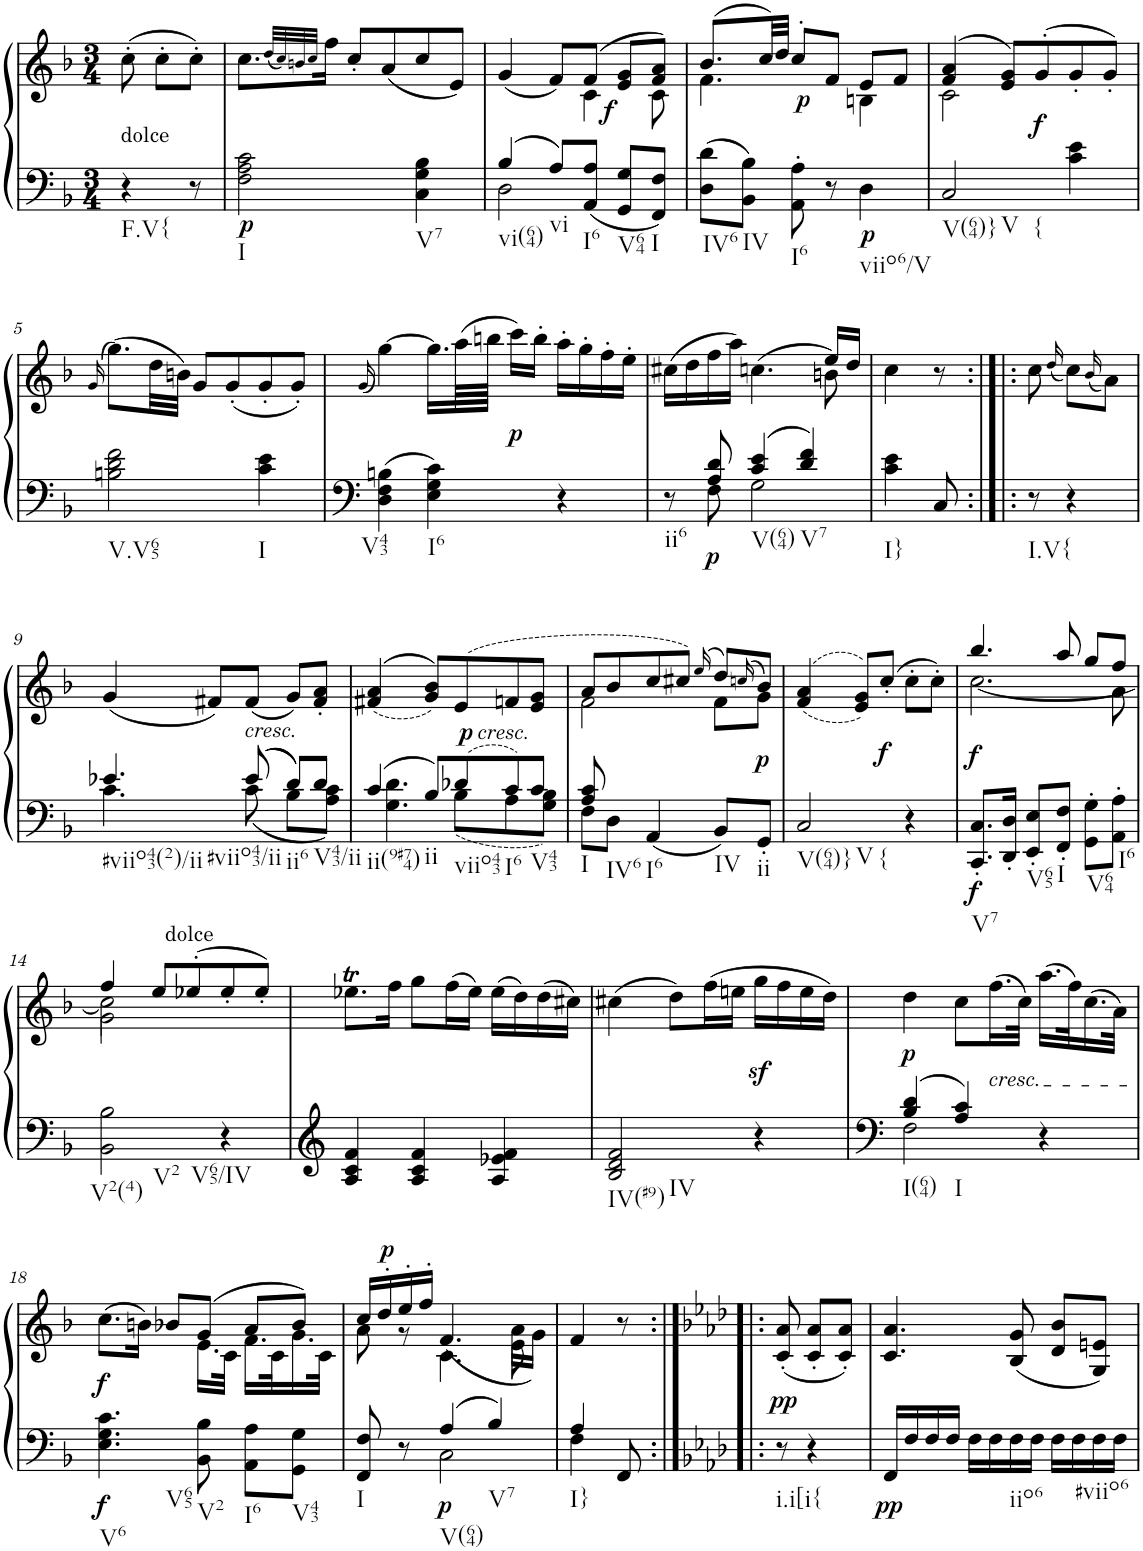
**kern	**kern	**dynam
*part1	*part1	*part1
*staff2	*staff1	*staff1/2
*I"Piano, Piano right	*	*
*I'Pno.	*	*
*clefF4	*clefG2	*
*k[b-]	*k[b-]	*
*M3/4	*M3/4	*
=	=	=
!LO:TX:a:t=dolce	!	!
!LO:TX:b:t=F.V{	!	!
4r	(8cc'\	.
.	8cc'\L	.
8r	8cc'\J)	.
=1	=1	=1
!LO:TX:b:t=I	!	!
!	!	!LO:DY:b=2
2F\ 2A\ 2c\	8.cc\L	p
.	(32qdd/LLL	.
.	32qcc/)	.
.	32qbn/	.
.	32qcc/JJJ	.
.	16ff\Jk	.
.	8cc'/L	.
.	(8a/	.
!LO:TX:b:t=V7	!	!
4C\ 4G\ 4B-\	8cc/	.
.	8e/J)	.
=2	=2	=2
*^	*^	*
!LO:TX:b:t=vi(64)	!	!	!	!
4B-/	2D\	(4g/	4.ryy	.
!LO:TX:b:t=vi	!	!	!	!
8A/L	.	8f/L)	.	.
!LO:TX:b:t=I6	!	!	!	!
8AA/ 8A/J	.	(8f/J	4c\	.
!LO:TX:b:t=V64	!	!	!	!
!	!	!	!	!LO:DY:b
8GG/ 8G/L	4ryy	8e/ 8g/L	.	f
!LO:TX:b:t=I	!	!	!	!
8FF/ 8F/J	.	8f/ 8a/J)	8c\	.
*v	*v	*	*	*
=3	=3	=3	=3
!LO:TX:b:t=IV6	!	!	!
8D\ 8d\L	(8.b-/L	4.f\	.
!LO:TX:b:t=IV	!	!	!
8BB-\ 8B-\J	.	.	.
.	32cc/LL)	.	.
.	32dd/JJJ	.	.
!LO:TX:b:t=I6	!	!	!
!	!	!	!LO:DY:b
8AA\' 8A\'	8cc'/L	.	p
8r	8f/J	8ryy	.
!LO:TX:b:t=viio6/V	!	!	!
!	!	!	!LO:DY:b=2
4D\	8e/L	4Bn\	p
.	8f/J	.	.
=4	=4	=4	=4
!LO:TX:b:t=V(64)}	!	!	!
!LO:TX:b:t=V	!	!	!
!LO:TX:b:t={	!	!	!
2C/	(4f/ 4a/	2c\	.
.	8e/ 8g/L)	.	.
!	!	!	!LO:DY:b
.	(8g'/	.	f
4c\ 4e\	8g'/	4ryy	.
.	8g'/J)	.	.
*	*v	*v	*
!!LO:LB:g=z
=5	=5	=5
.	(>16qg/	.
!LO:TX:b:t=V.V65	!	!
2Bn\ 2d\ 2f\	(8.gg\L)	.
.	32dd\LL	.
.	32bn\JJJ)	.
.	8g/L	.
.	(8g'/	.
!LO:TX:b:t=I	!	!
4c\ 4e\	8g'/	.
.	8g'/J)	.
=6	=6	=6
.	(16qg/	.
!LO:TX:b:t=V43	!	!
4D\ 4F\ 4Bn\	[4gg\)	.
!LO:TX:b:t=I6	!	!
4E\ 4G\ 4c\	16.gg\LL]	.
.	(64aa\LL	.
.	64bbn\JJJJ	.
!	!	!LO:DY:b
.	16ccc\LL)	p
.	16bb'\JJ	.
4r	16aa'\LL	.
.	16gg'\	.
.	16ff'\	.
.	16ee'\JJ	.
=7	=7	=7
*^	*^	*
!LO:TX:b:t=ii6	!	!	!	!
8r	8ryy	(16cc#X\LL	8ryy	.
.	.	16dd\	.	.
*	*	*v	*v	*
!	!	!	!LO:DY:b=2
8A/ 8d/	8F\	16ff\	p
.	.	16aa\JJ)	.
!LO:TX:b:t=V(64)	!	!	!
4c/ 4e/	2G\	(4.ccn\	.
!LO:TX:b:t=V7	!	!	!
4d/ 4f/	.	.	.
*	*	*^	*
.	.	16ee/LL)	8bn\	.
.	.	16dd/JJ	.	.
*v	*v	*	*	*
*	*v	*v	*
=8	=8	=8
!LO:TX:b:t=I}	!	!
4c\ 4e\	4cc\	.
8C/	8r	.
=8X1:|!|:	=8X1:|!|:	=8X1:|!|:
!LO:TX:b:t=I.V{	!	!
8r	8cc\	.
.	(16qdd/	.
4r	8cc\L)	.
.	(16qb-/	.
.	8a\J)	.
!!LO:LB:g=z
=9	=9	=9
*^	*	*
!LO:TX:b:t=#viio43(2)/ii	!	!	!
!LO:TX:b:t=#viio43/ii	!	!	!
4.e-X/	4.c\	(4g/	.
.	.	8f#X/L)	.
!	!	!LO:TX:b:i:t=cresc.	!
8e-/	8c\	(8f#/J	.
!LO:TX:b:t=ii6	!	!	!
8d/L	8B-\L	8g/L)	.
!LO:TX:b:t=V43/ii	!	!	!
8d/J	8A\ 8c\J	8f#/' 8a/'J	.
=10	=10	=10	=10
!LO:TX:b:t=ii(9#74)	!	!	!
4c/	4.G\ 4.d\	((>4f#X/ 4a/	.
!LO:TX:b:t=ii	!	!	!
8B-/L	.	8g/ 8b-/L))	.
!	!	!LO:TX:b:i:t=cresc.	!
!LO:TX:b:t=viio43	!	!	!
!	!	!	!LO:DY:b
8d-X/	8B-\L	(>8e/	p
!LO:TX:b:t=I6	!	!	!
8c/	8A\	8fn/	.
!LO:TX:b:t=V43	!	!	!
8c/J	8G\ 8B-\J	8e/ 8g/J	.
=11	=11	=11	=11
*	*	*^	*
!LO:TX:b:t=I	!	!	!	!
8A/ 8c/	8F\L	8a/L	2f\	.
!LO:TX:b:t=IV6	!	!	!	!
8ryy	8D\J	8b-/	.	.
!LO:TX:b:t=I6	!	!	!	!
4AA/	2ryy	8cc/	.	.
.	.	8cc#X/J)	.	.
.	.	(16qee/	.	.
!LO:TX:b:t=IV	!	!	!	!
8BB-/L	.	8dd/L)	8f\L	.
.	.	(16qccn/	.	.
!LO:TX:b:t=ii	!	!	!	!
!	!	!	!	!LO:DY:b
8GG'</J	.	8b-/J)	8g\J	p
*v	*v	*	*	*
=12	=12	=12	=12
!LO:TX:b:t=V(64)}	!	!	!
!LO:TX:b:t=V	!	!	!
!LO:TX:b:t={	!	!	!
*	*v	*v	*
2C/	(>(4f/ 4a/	.
.	8e/ 8g/L))	.
!	!	!LO:DY:b
.	(8cc'/J	f
4r	8cc'\L	.
.	8cc'\J)	.
=13	=13	=13
*	*^	*
*	*	*^	*
!LO:TX:b:t=V7	!	!	!	!
!	!	!	!	!LO:DY:b=2
!	!	!	!	!LO:DY:n=1:b
8.CC/' 8.C/'L	4.bb-/	[2.cc\	8ryy	f f
*	*	*v	*v	*
16DD/' 16D/'Jk	.	.	.
!LO:TX:b:t=V65	!	!	!
8EE/' 8E/'L	.	.	.
!LO:TX:b:t=I	!	!	!
8FF/' 8F/'J	8aa/	.	.
!LO:TX:b:t=V64	!	!	!
8GG\' 8G\'L	8gg/L	.	.
*	*	*^	*
!LO:TX:b:t=I6	!	!	!	!
8AA\' 8A\'J	8ff/J	.	8a\	.
!!LO:LB:g=z	!!	!!
=14	=14	=14	=14	=14
!LO:TX:b:t=V2(4)	!	!	!	!
!LO:TX:b:t=V2	!	!	!	!
!LO:TX:b:t=V65/IV	!	!	!	!
2BB-\ 2B-\	4ff/	2cc\]	2g\	.
.	8ee/L	.	.	.
!	!LO:TX:a:t=dolce	!	!	!
.	(8ee-X'/	.	.	.
4r	8ee-'/	4ryy	4ryy	.
.	8ee-'/J)	.	.	.
*	*v	*v	*v	*
=15	=15	=15
4A/ 4c/ 4f/	8.ee-XT\L	.
.	16ff\Jk	.
4A/ 4c/ 4f/	8gg\L	.
.	(16ff\L	.
.	16ee-\JJ)	.
4A/ 4e-X/ 4f/	(16ee-\LL	.
.	16dd\)	.
.	(16dd\	.
.	16cc#X\JJ)	.
=16	=16	=16
!LO:TX:b:t=IV(#9)	!	!
!LO:TX:b:t=IV	!	!
2B-/ 2d/ 2f/	(4cc#X\	.
.	8dd\L)	.
.	(16ff\L	.
.	16een\JJ	.
4r	16ggz<\LL	.
.	16ff\	.
.	16ee\	.
.	16dd\JJ)	.
=17	=17	=17
*^	*	*
!LO:TX:b:t=I(64)	!	!	!
!	!	!	!LO:DY:b
4B-/ 4d/	2F\	4dd\	p
!LO:TX:b:t=I	!	!	!
4A/ 4c/	.	8cc\L	.
!	!	!LO:TX:b:i:t=cresc.	!
.	.	(16.ff\L	.
.	.	32cc\JJk)	.
4r	4ryy	(16.aa\LL	.
.	.	32ff\K)	.
.	.	(16.cc\	.
.	.	32a\JJk)	.
*v	*v	*	*
!!LO:LB:g=z
=18	=18	=18
*	*^	*
!LO:TX:b:t=V6	!	!	!
!LO:TX:b:t=V65	!	!	!
!	!	!	!LO:DY:b=2
!	!	!	!LO:DY:n=1:b
4.E\ 4.G\ 4.c\	(8.cc\L	4.ryy	f f
.	16bn\Jk)	.	.
.	8b-X/L	.	.
!LO:TX:b:t=V2	!	!	!
8BB-\ 8B-\	(8g/J	16.e\LL	.
.	.	32c\JJk	.
!LO:TX:b:t=I6	!	!	!
8AA\ 8A\L	8a/L	16.f\LL	.
.	.	32c\K	.
!LO:TX:b:t=V43	!	!	!
8GG\ 8G\J	8b-/J)	16.g\	.
.	.	32c\JJk	.
=19	=19	=19	=19
*^	*	*	*
!LO:TX:b:t=I	!	!	!	!
8FF/ 8F/	4ryy	16cc/LL	8a\	.
!	!	!	!	!LO:DY:a
.	.	16dd'/	.	p
8r	.	16ee'/	8r	.
.	.	16ff'/JJ	.	.
!LO:TX:b:t=V(64)	!	!	!	!
!	!	!	!	!LO:DY:b=2
4A/	2C\	(4.f/	4.c\	p
!LO:TX:b:t=V7	!	!	!	!
4B-/	.	.	.	.
.	.	8e\	16a\LL	.
.	.	.	16g\JJ)	.
=20	=20	=20	=20	=20
!LO:TX:b:t=I}	!	!	!	!
*	*	*v	*v	*
4A/	4F\	4f/	.
8FF/	8ryy	8r	.
*v	*v	*	*
=20X2:|!|:	=20X2:|!|:	=20X2:|!|:
*k[b-e-a-d-]	*k[b-e-a-d-]	*
*^	*	*
!LO:TX:b:t=i.i[i{	!	!	!
!	!	!	!LO:DY:b
*v	*v	*	*
8r	(8c/' 8a-/'	pp
4r	8c/' 8a-/'L	.
.	8c/' 8a-/'J)	.
=21	=21	=21
!	!	!LO:DY:b=2
16FF/LL	4.c/ 4.a-/	pp
16F/	.	.
16F/	.	.
16F/JJ	.	.
16F\LL	.	.
16F\	.	.
!LO:TX:b:t=iio6	!	!
16F\	(8B-/ 8g/	.
16F\JJ	.	.
16F\LL	8d-/ 8b-/L	.
16F\	.	.
!LO:TX:b:t=#viio6	!	!
16F\	8G/ 8en/J)	.
16F\JJ	.	.
=	=	=
*-	*-	*-
